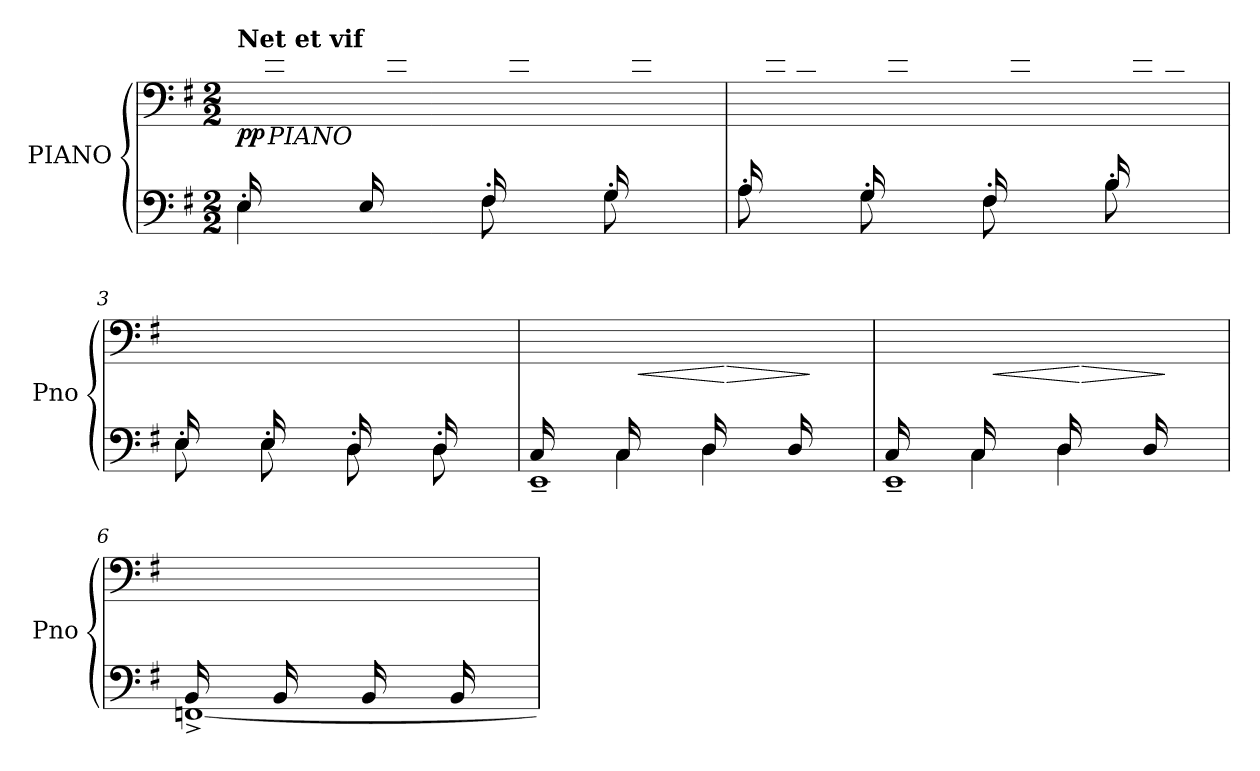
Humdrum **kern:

**kern	**kern	**dynam
*part1	*part1	*part1
*staff2	*staff1	*staff1/2
*I"PIANO	*	*
*I'Pno	*	*
*clefF4	*clefF4	*
*k[f#]	*k[f#]	*
*M2/2	*M2/2	*
=1	=1	=1
*^	*	*
*	*^	*	*
!	!	!	!LO:TX:a:B:t=Net et vif	!
!	!	!	!	!LO:DY:b
16E/LL	1ryy	4E'<\	16ryy	pp
!	!	!	!LO:TX:b:i:t=PIANO	!
8.ryy	.	.	16e\	.
.	.	.	16G\	.
.	.	.	16E\JJ	.
16E/LL	.	4ryy	16ryy	.
8.ryy	.	.	16e\	.
.	.	.	16G\	.
.	.	.	16E\JJ	.
16F#/LL	.	8F#'<\	16ryy	.
8.ryy	.	.	16e\	.
.	.	8ryy	16A\	.
.	.	.	16F#\JJ	.
16G/LL	.	8G'<\	16ryy	.
8.ryy	.	.	16e\	.
.	.	8ryy	16B\	.
.	.	.	16G\JJ	.
=2	=2	=2	=2	=2
16A/LL	1ryy	8A'<\	16ryy	.
8.ryy	.	.	16e\	.
.	.	8ryy	16c\	.
.	.	.	16A\JJ	.
16G/LL	.	8G'<\	16ryy	.
8.ryy	.	.	16e\	.
.	.	8ryy	16B\	.
.	.	.	16G\JJ	.
16F#/LL	.	8F#'<\	16ryy	.
8.ryy	.	.	16e\	.
.	.	8ryy	16A\	.
.	.	.	16F#\JJ	.
16B/LL	.	8B'<\	16ryy	.
8.ryy	.	.	16f#\	.
.	.	8ryy	16d#X\	.
.	.	.	16B\JJ	.
=3	=3	=3	=3	=3
16E/LL	1ryy	8E'<\	16ryy	.
8.ryy	.	.	16B\	.
.	.	8ryy	16G\	.
.	.	.	16E\JJ	.
16E/LL	.	8E'<\	16ryy	.
8.ryy	.	.	16B\	.
.	.	8ryy	16G\	.
.	.	.	16E\JJ	.
16D/LL	.	8D'<\	16ryy	.
8.ryy	.	.	16B\	.
.	.	8ryy	16G\	.
.	.	.	16D\JJ	.
16D/LL	.	8D'<\	16ryy	.
8.ryy	.	.	16B\	.
.	.	8ryy	16G\	.
.	.	.	16D\JJ	.
!!LO:LB:g=z
=4	=4	=4	=4	=4
16C/LL	1EE~<	4ryy	16ryy	.
8.ryy	.	.	16B\	.
.	.	.	16G\	.
.	.	.	16C\JJ	.
16C/LL	.	4C\	16ryy	.
!	!	!	!	!LO:HP:b
8.ryy	.	.	16B\	<
.	.	.	16G\	.
.	.	.	16C\JJ	.
16D/LL	.	4D\	16ryy	.
!	!	!	!	!LO:HP:n=1:b
8.ryy	.	.	16B-X\	[ >
.	.	.	16G\	.
.	.	.	16D\JJ	.
16D/LL	.	4ryy	16ryy	.
8.ryy	.	.	16B-\	]
.	.	.	16G\	.
.	.	.	16D\JJ	.
=5	=5	=5	=5	=5
16C/LL	1EE~<	4ryy	16ryy	.
8.ryy	.	.	16Bn\	.
.	.	.	16G\	.
.	.	.	16C\JJ	.
16C/LL	.	4C\	16ryy	.
!	!	!	!	!LO:HP:b
8.ryy	.	.	16B\	<
.	.	.	16G\	.
.	.	.	16C\JJ	.
16D/LL	.	4D\	16ryy	.
!	!	!	!	!LO:HP:n=1:b
8.ryy	.	.	16B-X\	[ >
.	.	.	16G\	.
.	.	.	16D\JJ	.
16D/LL	.	4ryy	16ryy	.
8.ryy	.	.	16B-\	]
.	.	.	16G\	.
.	.	.	16D\JJ	.
*	*v	*v	*	*
=6	=6	=6	=6
16BB/LL	[1FFn^	16ryy	.
8.ryy	.	16Bn\	.
.	.	16A\	.
.	.	16BB\JJ	.
16BB/LL	.	16ryy	.
8.ryy	.	16B\	.
.	.	16A\	.
.	.	16BB\JJ	.
16BB/LL	.	16ryy	.
8.ryy	.	16B\	.
.	.	16A\	.
.	.	16BB\JJ	.
16BB/LL	.	16ryy	.
8.ryy	.	16B\	.
.	.	16A\	.
.	.	16BB\JJ	.
*v	*v	*	*
=	=	=
*-	*-	*-
